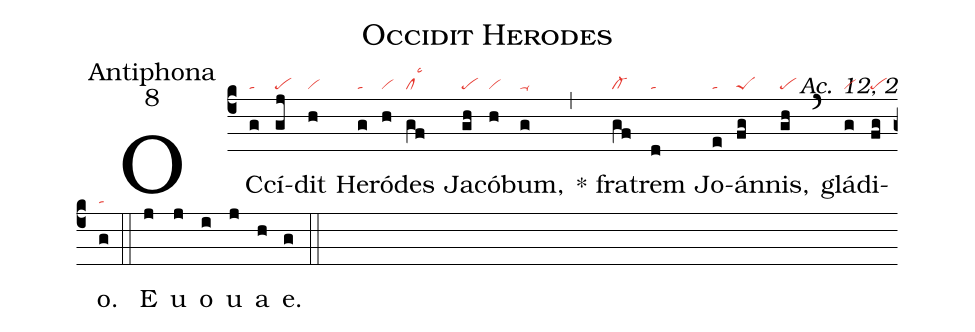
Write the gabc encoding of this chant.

name:Occidit Herodes;
office-part:Antiphona;
mode:8;
commentary:Ac. 12, 2;
nabc-lines:1;
%%
(c4) OC(g|ta)cí(gj|pe)dit(h|vi) He(g|ta)ró(h|vi)des(gf|cllsc3) Ja(gh|pe)có(h|vi)bum,(g|ta-) (,) <sp>*</sp> fra(gf|cl-)trem(d|ta) Jo(e|ta)án(fg|peS)nis,(gh|pe) (`) glá(g|vi)di(fg|pe)o.(g|ta) (::)

<eu>E(j) u(j) o(i) u(j) a(h) e.(g) </eu>(::)
